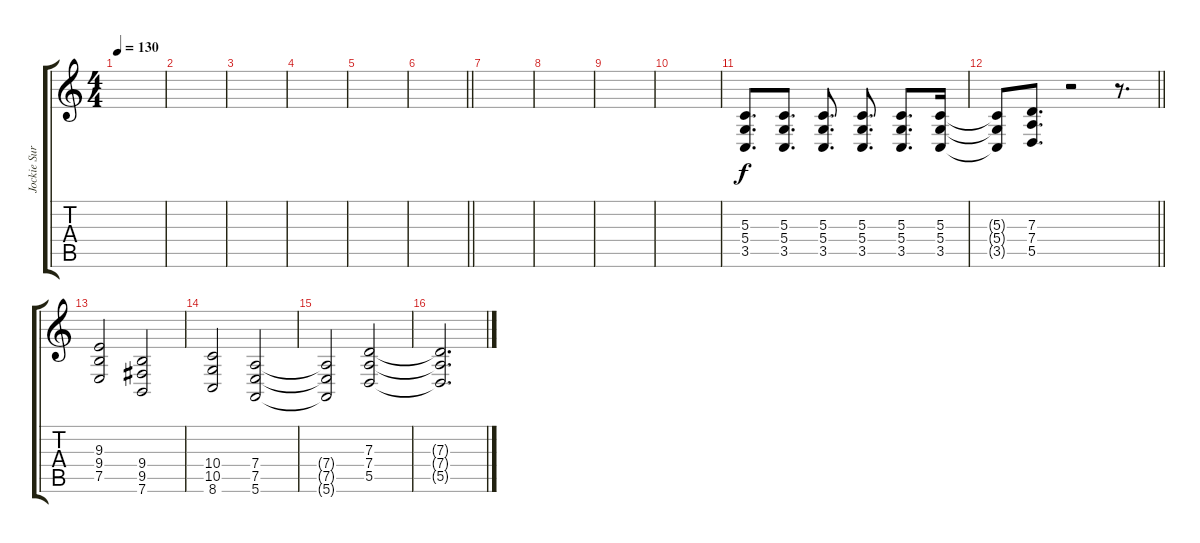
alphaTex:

\track ("Jockie Surjoprajogo (keyboard)" "Jockie Sur") {instrument stringensemble1}
\staff {score tabs}
\tuning (E4 B3 G3 D3 A2 E2) {hide}
\ts (4 4)
\tempo 130
\clef g2
\ks c
|
|
|
|
|
\barLineRight lightlight
|
|
|
|
|
(5.3 5.4 3.5).8{d} (5.3 5.4 3.5).8{d} (5.3 5.4 3.5).8{d} (5.3 5.4 3.5).8{d} (5.3 5.4 3.5).8{d} (5.3 5.4 3.5).16 |
\barLineRight lightlight
(5.3{t} 5.4{t} 3.5{t}).8 (7.3 7.4 5.5).8{d} r.2 r.8{d} |
(9.3 9.4 7.5).2 (9.4 9.5 7.6).2 |
(10.4 10.5 8.6).2 (7.4 7.5 5.6).2 |
(7.4{t} 7.5{t} 5.6{t}).2 (7.3 7.4 5.5).2 |
(7.3{t} 7.4{t} 5.5{t}).2{d}
